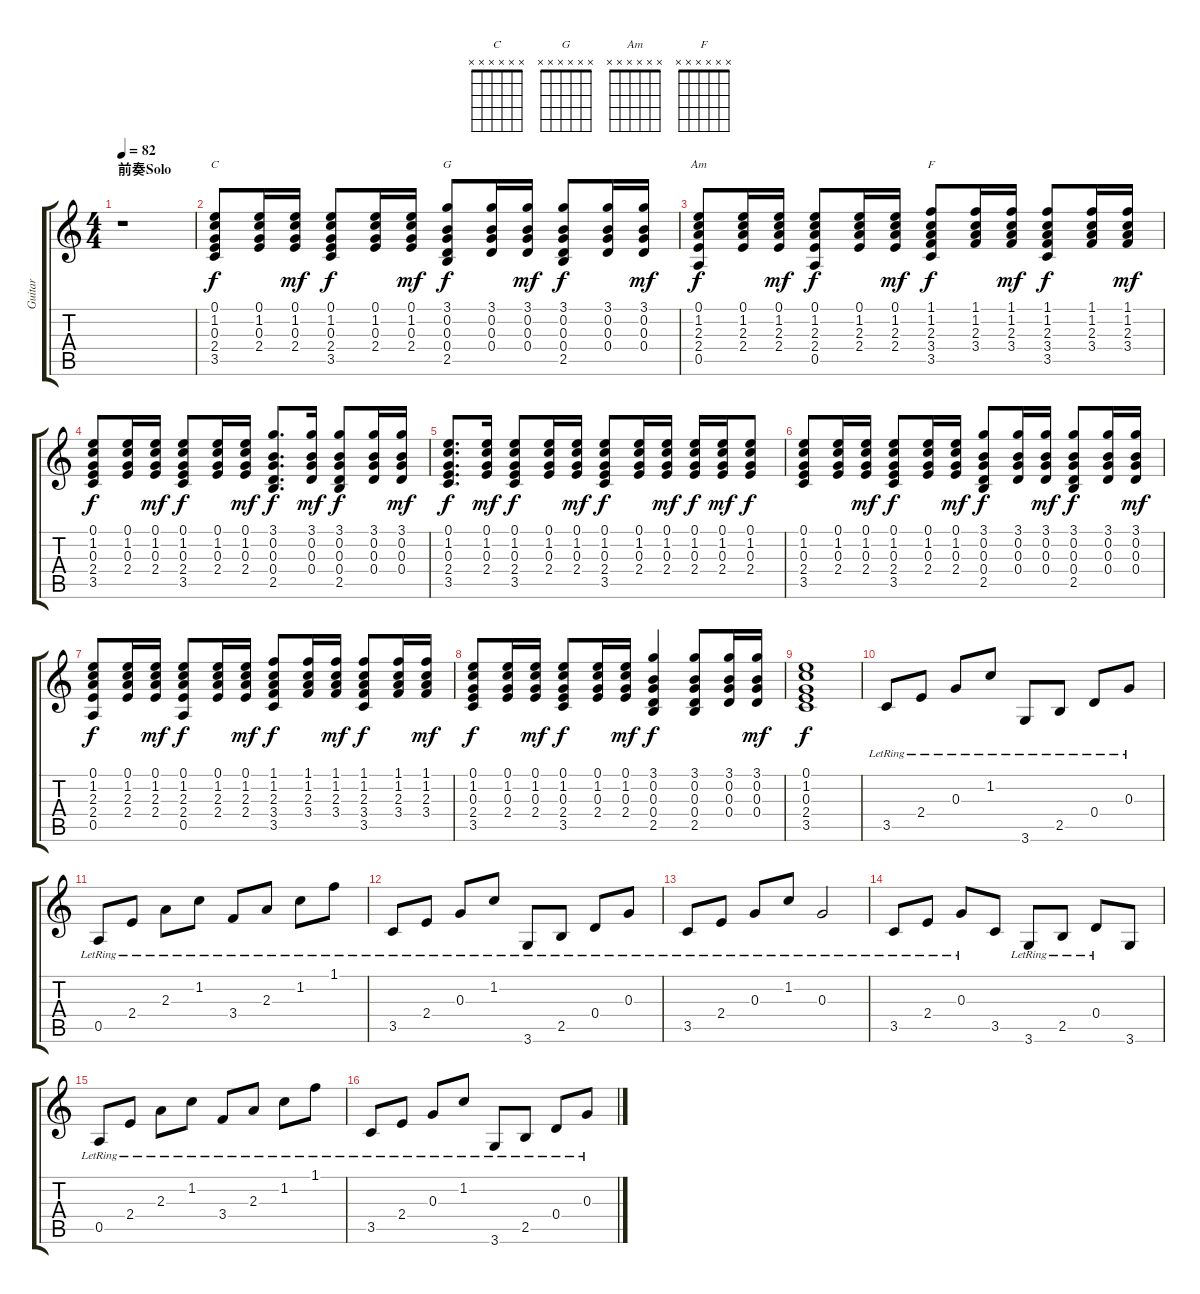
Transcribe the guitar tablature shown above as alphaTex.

\track ("Guitar" "Guitar") {instrument acousticguitarsteel}
\staff {score tabs}
\tuning (E4 B3 G3 D3 A2 E2) {hide}
\chord ("C" x x x x x x)
\chord ("G" x x x x x x)
\chord ("Am" x x x x x x)
\chord ("F" x x x x x x)
\ts (4 4)
\section ("" "前奏Solo")
\tempo 82
\clef g2
\ks c
r.1{dy f instrument acousticguitarsteel} |
(0.1 1.2 0.3 2.4 3.5).8{ch "C"} (0.1 1.2 0.3 2.4).16 (0.1 1.2 0.3 2.4).16{dy mf} (0.1 1.2 0.3 2.4 3.5).8{dy f} (0.1 1.2 0.3 2.4).16 (0.1 1.2 0.3 2.4).16{dy mf} (3.1 0.2 0.3 0.4 2.5).8{ch "G" dy f} (3.1 0.2 0.3 0.4).16 (3.1 0.2 0.3 0.4).16{dy mf} (3.1 0.2 0.3 0.4 2.5).8{dy f} (3.1 0.2 0.3 0.4).16 (3.1 0.2 0.3 0.4).16{dy mf} |
(0.1 1.2 2.3 2.4 0.5).8{ch "Am" dy f} (0.1 1.2 2.3 2.4).16 (0.1 1.2 2.3 2.4).16{dy mf} (0.1 1.2 2.3 2.4 0.5).8{dy f} (0.1 1.2 2.3 2.4).16 (0.1 1.2 2.3 2.4).16{dy mf} (1.1 1.2 2.3 3.4 3.5).8{ch "F" dy f} (1.1 1.2 2.3 3.4).16 (1.1 1.2 2.3 3.4).16{dy mf} (1.1 1.2 2.3 3.4 3.5).8{dy f} (1.1 1.2 2.3 3.4).16 (1.1 1.2 2.3 3.4).16{dy mf} |
(0.1 1.2 0.3 2.4 3.5).8{dy f} (0.1 1.2 0.3 2.4).16 (0.1 1.2 0.3 2.4).16{dy mf} (0.1 1.2 0.3 2.4 3.5).8{dy f} (0.1 1.2 0.3 2.4).16 (0.1 1.2 0.3 2.4).16{dy mf} (3.1 0.2 0.3 0.4 2.5).8{d dy f} (3.1 0.2 0.3 0.4).16{dy mf} (3.1 0.2 0.3 0.4 2.5).8{dy f} (3.1 0.2 0.3 0.4).16 (3.1 0.2 0.3 0.4).16{dy mf} |
(0.1 1.2 0.3 2.4 3.5).8{d dy f} (0.1 1.2 0.3 2.4).16{dy mf} (0.1 1.2 0.3 2.4 3.5).8{dy f} (0.1 1.2 0.3 2.4).16 (0.1 1.2 0.3 2.4).16{dy mf} (0.1 1.2 0.3 2.4 3.5).8{dy f} (0.1 1.2 0.3 2.4).16 (0.1 1.2 0.3 2.4).16{dy mf} (0.1 1.2 0.3 2.4).16{dy f} (0.1 1.2 0.3 2.4).16{dy mf} (0.1 1.2 0.3 2.4).8{dy f} |
(0.1 1.2 0.3 2.4 3.5).8 (0.1 1.2 0.3 2.4).16 (0.1 1.2 0.3 2.4).16{dy mf} (0.1 1.2 0.3 2.4 3.5).8{dy f} (0.1 1.2 0.3 2.4).16 (0.1 1.2 0.3 2.4).16{dy mf} (3.1 0.2 0.3 0.4 2.5).8{dy f} (3.1 0.2 0.3 0.4).16 (3.1 0.2 0.3 0.4).16{dy mf} (3.1 0.2 0.3 0.4 2.5).8{dy f} (3.1 0.2 0.3 0.4).16 (3.1 0.2 0.3 0.4).16{dy mf} |
(0.1 1.2 2.3 2.4 0.5).8{dy f} (0.1 1.2 2.3 2.4).16 (0.1 1.2 2.3 2.4).16{dy mf} (0.1 1.2 2.3 2.4 0.5).8{dy f} (0.1 1.2 2.3 2.4).16 (0.1 1.2 2.3 2.4).16{dy mf} (1.1 1.2 2.3 3.4 3.5).8{dy f} (1.1 1.2 2.3 3.4).16 (1.1 1.2 2.3 3.4).16{dy mf} (1.1 1.2 2.3 3.4 3.5).8{dy f} (1.1 1.2 2.3 3.4).16 (1.1 1.2 2.3 3.4).16{dy mf} |
(0.1 1.2 0.3 2.4 3.5).8{dy f} (0.1 1.2 0.3 2.4).16 (0.1 1.2 0.3 2.4).16{dy mf} (0.1 1.2 0.3 2.4 3.5).8{dy f} (0.1 1.2 0.3 2.4).16 (0.1 1.2 0.3 2.4).16{dy mf} (3.1 0.2 0.3 0.4 2.5).4{dy f} (3.1 0.2 0.3 0.4 2.5).8 (3.1 0.2 0.3 0.4).16 (3.1 0.2 0.3 0.4).16{dy mf} |
(0.1 1.2 0.3 2.4 3.5).1{dy f} |
3.5{lr}.8 2.4{lr}.8 0.3{lr}.8 1.2{lr}.8 3.6{lr}.8 2.5{lr}.8 0.4{lr}.8 0.3{lr}.8 |
0.5{lr}.8 2.4{lr}.8 2.3{lr}.8 1.2{lr}.8 3.4{lr}.8 2.3{lr}.8 1.2{lr}.8 1.1{lr}.8 |
3.5{lr}.8 2.4{lr}.8 0.3{lr}.8 1.2{lr}.8 3.6{lr}.8 2.5{lr}.8 0.4{lr}.8 0.3{lr}.8 |
3.5{lr}.8 2.4{lr}.8 0.3{lr}.8 1.2{lr}.8 0.3{lr}.2 |
3.5{lr}.8 2.4{lr}.8 0.3{lr}.8 3.5.8 3.6{lr}.8 2.5{lr}.8 0.4{lr}.8 3.6.8 |
0.5{lr}.8 2.4{lr}.8 2.3{lr}.8 1.2{lr}.8 3.4{lr}.8 2.3{lr}.8 1.2{lr}.8 1.1{lr}.8 |
3.5{lr}.8 2.4{lr}.8 0.3{lr}.8 1.2{lr}.8 3.6{lr}.8 2.5{lr}.8 0.4{lr}.8 0.3{lr}.8
